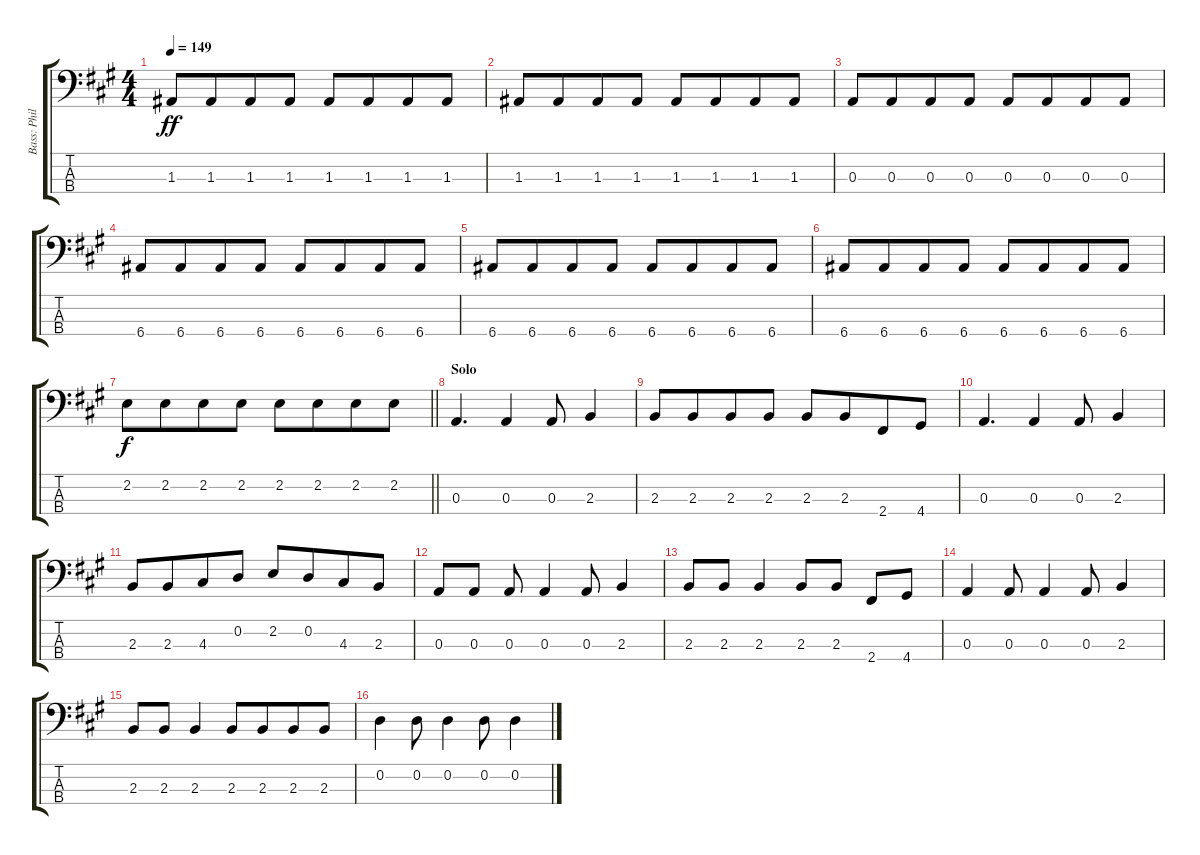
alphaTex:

\track ("Bass: Phillip" "Bass: Phil") {instrument electricbassfinger}
\staff {score tabs}
\tuning (G2 D2 A1 E1) {hide}
\ts (4 4)
\tempo 149
\clef f4
\ks a
1.3.8{dy ff} 1.3.8{beam merge} 1.3.8 1.3.8 1.3.8 1.3.8{beam merge} 1.3.8 1.3.8 |
1.3.8 1.3.8{beam merge} 1.3.8 1.3.8 1.3.8 1.3.8{beam merge} 1.3.8 1.3.8 |
0.3.8 0.3.8{beam merge} 0.3.8 0.3.8 0.3.8 0.3.8{beam merge} 0.3.8 0.3.8 |
6.4.8 6.4.8{beam merge} 6.4.8 6.4.8 6.4.8 6.4.8{beam merge} 6.4.8 6.4.8 |
6.4.8 6.4.8{beam merge} 6.4.8 6.4.8 6.4.8 6.4.8{beam merge} 6.4.8 6.4.8 |
6.4.8 6.4.8{beam merge} 6.4.8 6.4.8 6.4.8 6.4.8{beam merge} 6.4.8 6.4.8 |
\barLineRight lightlight
2.2.8{dy f} 2.2.8{beam merge} 2.2.8 2.2.8 2.2.8 2.2.8{beam merge} 2.2.8 2.2.8 |
\section ("" "Solo")
0.3.4{d} 0.3.4 0.3.8 2.3.4 |
2.3.8 2.3.8{beam merge} 2.3.8 2.3.8 2.3.8 2.3.8{beam merge} 2.4.8 4.4.8 |
0.3.4{d} 0.3.4 0.3.8 2.3.4 |
2.3.8 2.3.8{beam merge} 4.3.8 0.2.8{beam split} 2.2.8{beam Up} 0.2.8{beam Up beam merge} 4.3.8{beam Up} 2.3.8{beam Up} |
0.3.8 0.3.8 0.3.8 0.3.4 0.3.8 2.3.4 |
2.3.8 2.3.8 2.3.4 2.3.8 2.3.8 2.4.8 4.4.8 |
0.3.4 0.3.8 0.3.4 0.3.8 2.3.4 |
2.3.8 2.3.8 2.3.4 2.3.8 2.3.8{beam merge} 2.3.8 2.3.8 |
0.2.4 0.2.8 0.2.4 0.2.8 0.2.4
